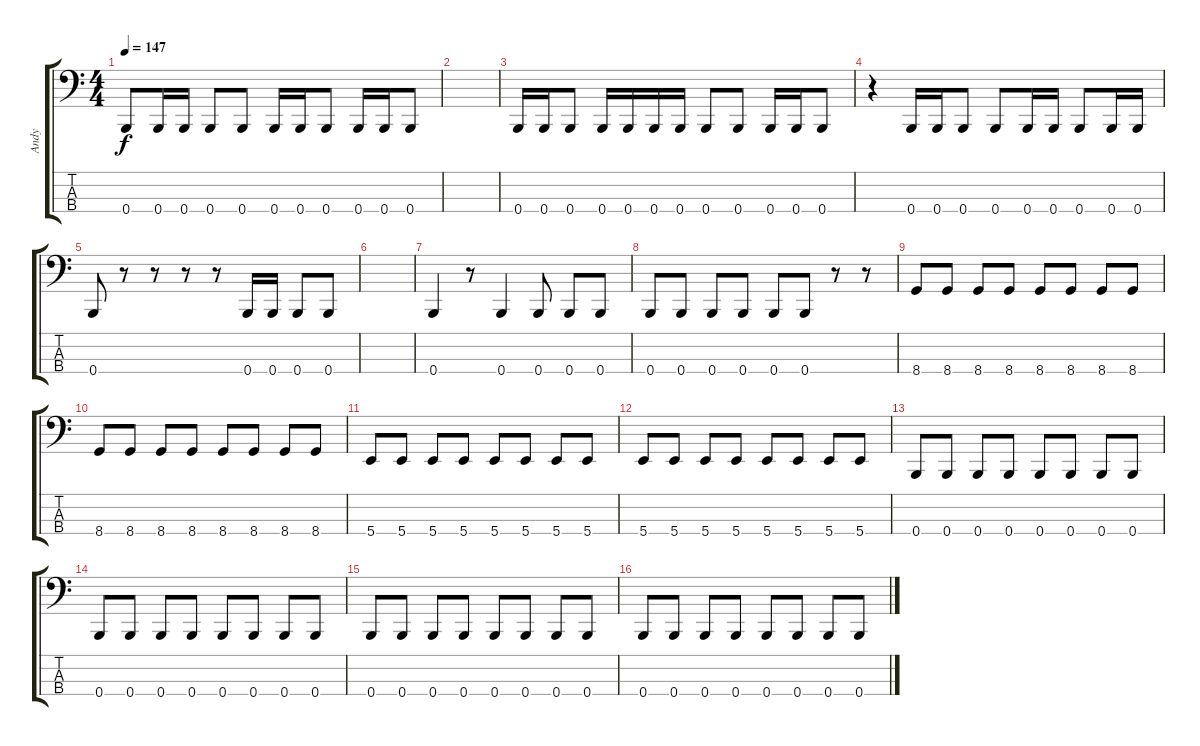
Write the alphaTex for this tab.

\track ("Andy" "Andy") {instrument electricbasspick}
\staff {score tabs}
\tuning (E2 B1 Gb1 B0) {hide}
\ts (4 4)
\tempo 147
\clef f4
\ks c
0.4.8{dy f} 0.4.16 0.4.16 0.4.8 0.4.8 0.4.16 0.4.16 0.4.8 0.4.16 0.4.16 0.4.8 |
|
0.4.16 0.4.16 0.4.8 0.4.16 0.4.16 0.4.16 0.4.16 0.4.8 0.4.8 0.4.16 0.4.16 0.4.8 |
r.4 0.4.16 0.4.16 0.4.8 0.4.8 0.4.16 0.4.16 0.4.8 0.4.16 0.4.16 |
0.4.8 r.8 r.8 r.8 r.8 0.4.16 0.4.16 0.4.8 0.4.8 |
|
0.4.4 r.8 0.4.4 0.4.8 0.4.8 0.4.8 |
0.4.8 0.4.8 0.4.8 0.4.8 0.4.8 0.4.8 r.8 r.8 |
8.4.8 8.4.8 8.4.8 8.4.8 8.4.8 8.4.8 8.4.8 8.4.8 |
8.4.8 8.4.8 8.4.8 8.4.8 8.4.8 8.4.8 8.4.8 8.4.8 |
5.4.8 5.4.8 5.4.8 5.4.8 5.4.8 5.4.8 5.4.8 5.4.8 |
5.4.8 5.4.8 5.4.8 5.4.8 5.4.8 5.4.8 5.4.8 5.4.8 |
0.4.8 0.4.8 0.4.8 0.4.8 0.4.8 0.4.8 0.4.8 0.4.8 |
0.4.8 0.4.8 0.4.8 0.4.8 0.4.8 0.4.8 0.4.8 0.4.8 |
0.4.8 0.4.8 0.4.8 0.4.8 0.4.8 0.4.8 0.4.8 0.4.8 |
0.4.8 0.4.8 0.4.8 0.4.8 0.4.8 0.4.8 0.4.8 0.4.8
